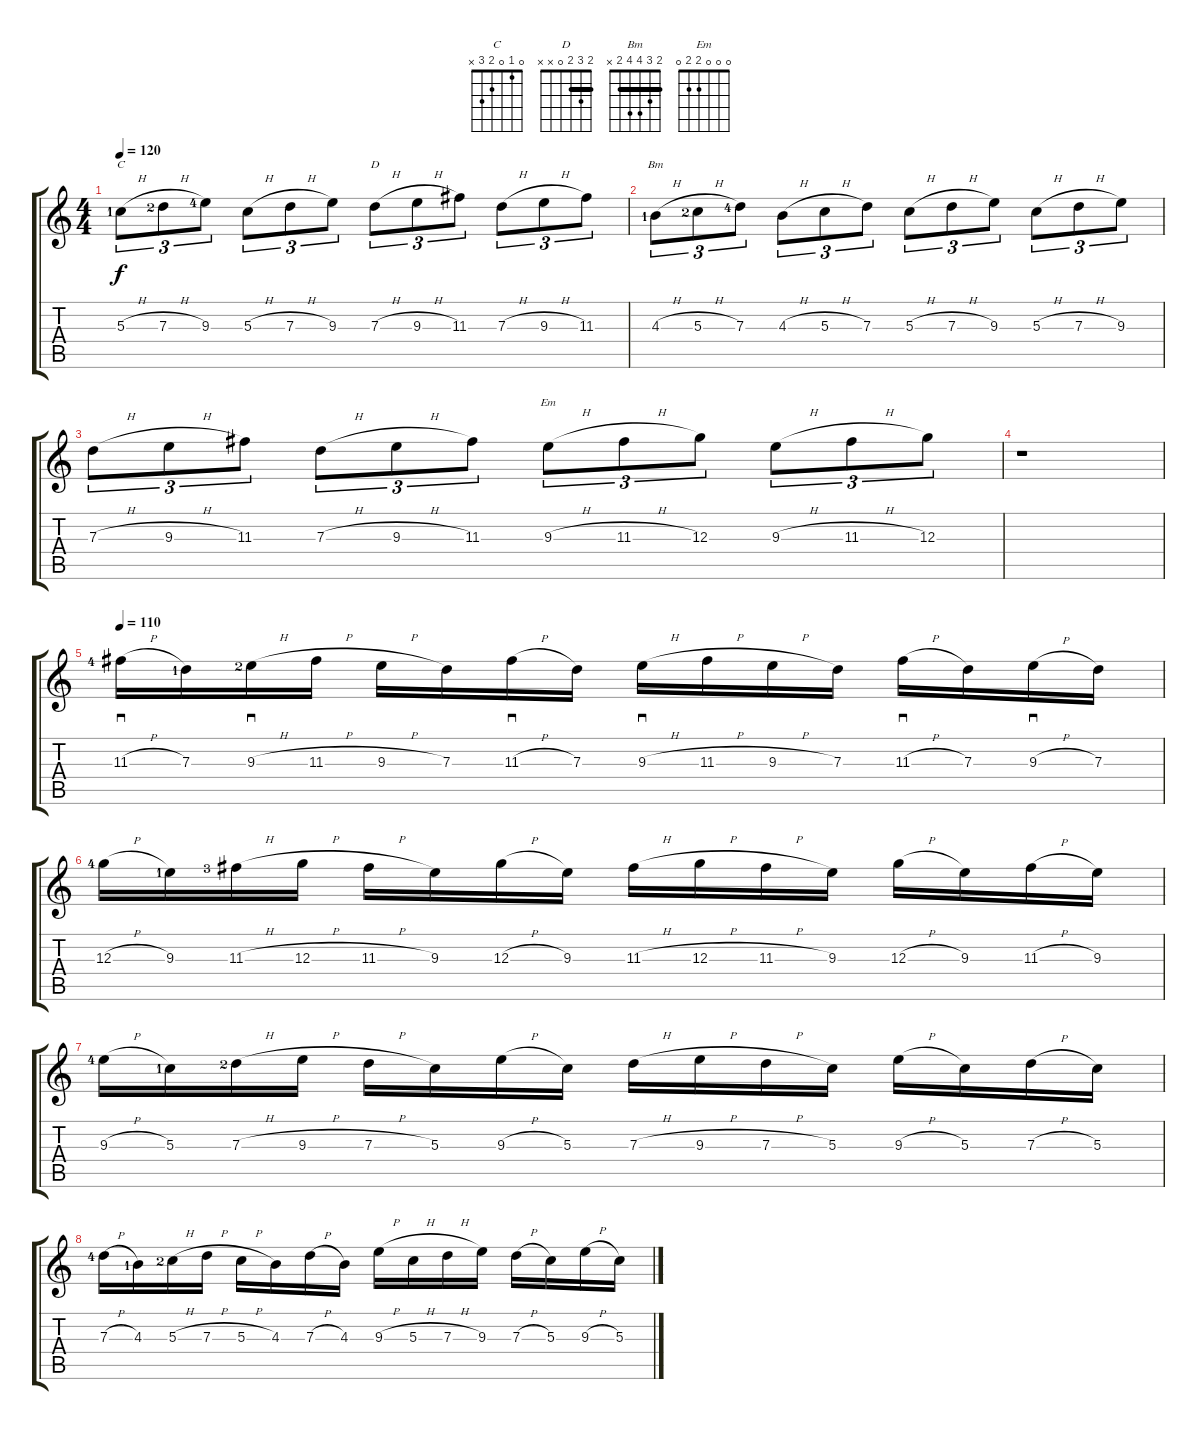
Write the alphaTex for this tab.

\track "" {instrument overdrivenguitar}
\staff {score tabs}
\tuning (E4 B3 G3 D3 A2 E2) {hide}
\chord ("C" 0 1 0 2 3 x)
\chord ("D" 2 3 2 0 x x) {barre 2}
\chord ("Bm" 2 3 4 4 2 x) {barre 2}
\chord ("Em" 0 0 0 2 2 0)
\ts (4 4)
\tempo 120
\clef g2
\ks c
5.3{h lf 2}.8{tu (3 2) ch "C" dy f} 7.3{h lf 3}.8{tu (3 2)} 9.3{lf 5}.8{tu (3 2)} 5.3{h}.8{tu (3 2)} 7.3{h}.8{tu (3 2)} 9.3.8{tu (3 2)} 7.3{h}.8{tu (3 2) ch "D"} 9.3{h}.8{tu (3 2)} 11.3.8{tu (3 2)} 7.3{h}.8{tu (3 2)} 9.3{h}.8{tu (3 2)} 11.3.8{tu (3 2)} |
4.3{h lf 2}.8{tu (3 2) ch "Bm"} 5.3{h lf 3}.8{tu (3 2)} 7.3{lf 5}.8{tu (3 2)} 4.3{h}.8{tu (3 2)} 5.3{h}.8{tu (3 2)} 7.3.8{tu (3 2)} 5.3{h}.8{tu (3 2)} 7.3{h}.8{tu (3 2)} 9.3.8{tu (3 2)} 5.3{h}.8{tu (3 2)} 7.3{h}.8{tu (3 2)} 9.3.8{tu (3 2)} |
7.3{h}.8{tu (3 2)} 9.3{h}.8{tu (3 2)} 11.3.8{tu (3 2)} 7.3{h}.8{tu (3 2)} 9.3{h}.8{tu (3 2)} 11.3.8{tu (3 2)} 9.3{h}.8{tu (3 2) ch "Em"} 11.3{h}.8{tu (3 2)} 12.3.8{tu (3 2)} 9.3{h}.8{tu (3 2)} 11.3{h}.8{tu (3 2)} 12.3.8{tu (3 2)} |
r.1 |
\tempo 110
11.3{h lf 5}.16{sd txt ""} 7.3{lf 2}.16 9.3{h lf 3}.16{sd} 11.3{h}.16 9.3{h}.16 7.3.16 11.3{h}.16{sd} 7.3.16 9.3{h}.16{sd} 11.3{h}.16 9.3{h}.16 7.3.16 11.3{h}.16{sd} 7.3.16 9.3{h}.16{sd} 7.3.16 |
12.3{h lf 5}.16 9.3{lf 2}.16 11.3{h lf 4}.16 12.3{h}.16 11.3{h}.16 9.3.16 12.3{h}.16 9.3.16 11.3{h}.16 12.3{h}.16 11.3{h}.16 9.3.16 12.3{h}.16 9.3.16 11.3{h}.16 9.3.16 |
9.3{h lf 5}.16 5.3{lf 2}.16 7.3{h lf 3}.16 9.3{h}.16 7.3{h}.16 5.3.16 9.3{h}.16 5.3.16 7.3{h}.16 9.3{h}.16 7.3{h}.16 5.3.16 9.3{h}.16 5.3.16 7.3{h}.16 5.3.16 |
7.3{h lf 5}.16 4.3{lf 2}.16 5.3{h lf 3}.16 7.3{h}.16 5.3{h}.16 4.3.16 7.3{h}.16 4.3.16 9.3{h}.16 5.3{h}.16 7.3{h}.16 9.3.16 7.3{h}.16 5.3.16 9.3{h}.16 5.3.16
